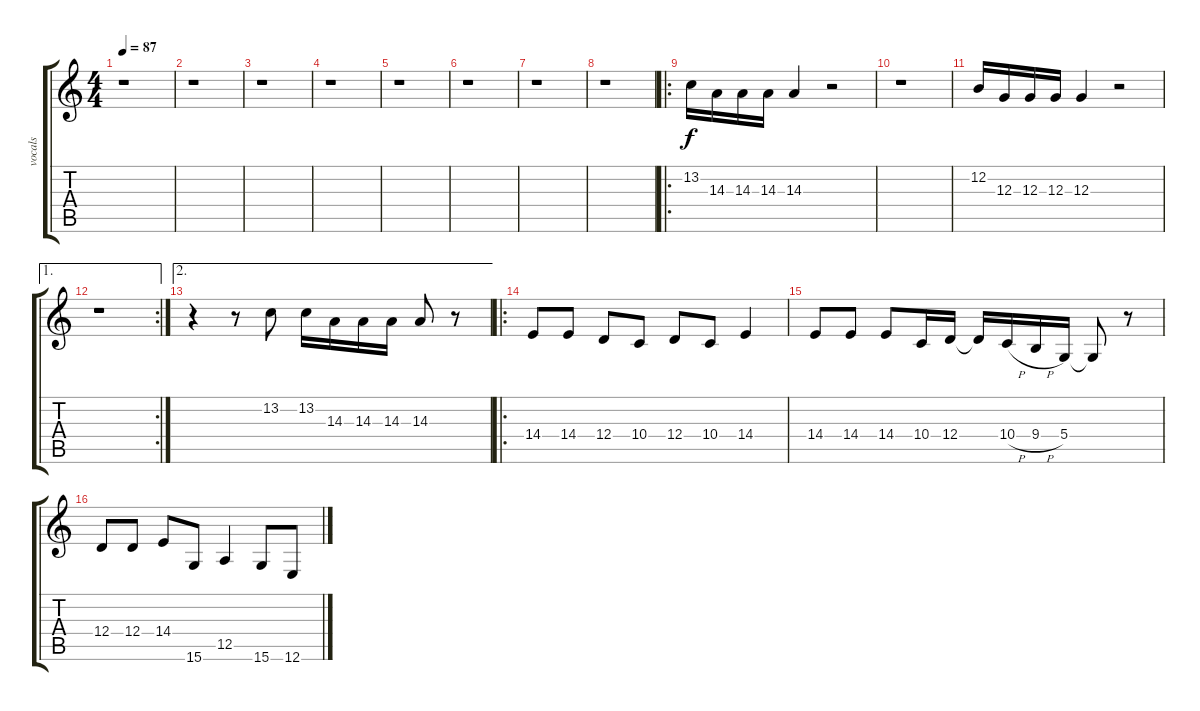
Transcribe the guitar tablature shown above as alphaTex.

\track ("vocals" "vocals") {instrument sopranosax}
\staff {score tabs}
\tuning (E4 B3 G3 D3 A2 E2) {hide}
\ts (4 4)
\tempo 87
\clef g2
\ks c
r.1{dy f instrument sopranosax} |
r.1 |
r.1 |
r.1 |
r.1 |
r.1 |
r.1 |
r.1 |
\ro
13.2.16 14.3.16 14.3.16 14.3.16 14.3.4 r.2 |
r.1 |
12.2.16 12.3.16 12.3.16 12.3.16 12.3.4 r.2 |
\ae 1
\rc 2
r.1 |
\ae 2
r.4 r.8 13.2.8 13.2.16 14.3.16 14.3.16 14.3.16 14.3.8 r.8 |
\ro
14.4.8 14.4.8 12.4.8 10.4.8 12.4.8 10.4.8 14.4.4 |
14.4.8 14.4.8 14.4.8 10.4.16 12.4.16 12.4{t}.16 10.4{h}.16 9.4{h}.16 5.4.16 5.4{t}.8 r.8 |
12.4.8 12.4.8 14.4.8 15.6.8 12.5.4 15.6.8 12.6.8
